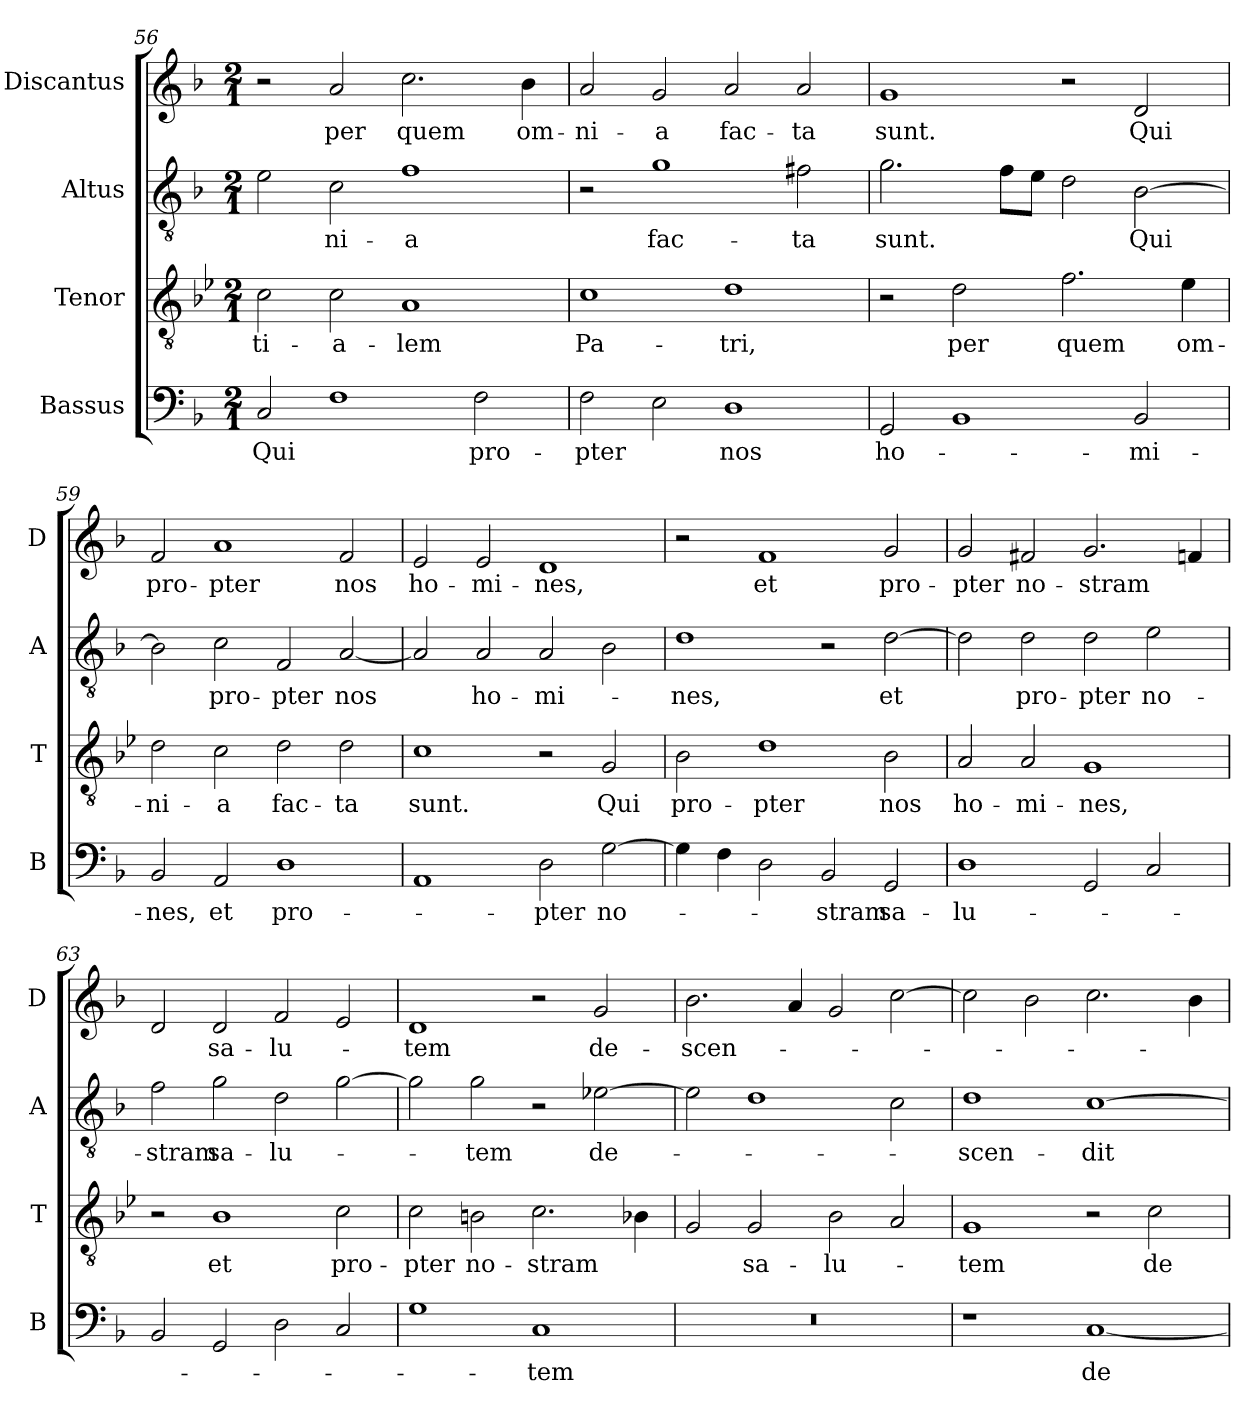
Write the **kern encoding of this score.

**kern	**text	**kern	**text	**kern	**text	**kern	**text
*part4	*part4	*part3	*part3	*part2	*part2	*part1	*part1
*staff4	*staff4	*staff3	*staff3	*staff2	*staff2	*staff1	*staff1
*I"Bassus	*	*I"Tenor	*	*I"Altus	*	*I"Discantus	*
*I'B	*	*I'T	*	*I'A	*	*I'D	*
*clefF4	*	*clefGv2	*	*clefGv2	*	*clefG2	*
*k[b-]	*	*k[b-e-]	*	*k[b-]	*	*k[b-]	*
*M2/1	*	*M2/1	*	*M2/1	*	*M2/1	*
=56	=56	=56	=56	=56	=56	=56	=56
2C/	Qui	2c\	-ti-	2e\	.	2r	.
1F	.	2c\	-a-	2c\	-ni-	2a/	per
.	.	1A	-lem	1f	-a	2.cc\	quem
2F\	pro-	.	.	.	.	.	.
.	.	.	.	.	.	4b-\	om-
=57	=57	=57	=57	=57	=57	=57	=57
2F\	-pter	1c	Pa-	2r	.	2a/	-ni-
2E\	.	.	.	1g	fac-	2g/	-a
1D	nos	1d	-tri,	.	.	2a/	fac-
.	.	.	.	2f#X\	-ta	2a/	-ta
=58	=58	=58	=58	=58	=58	=58	=58
2GG/	ho-	2r	.	2.g\	sunt.	1g	sunt.
1BB-	.	2d\	per	.	.	.	.
.	.	.	.	8f\L	.	.	.
.	.	.	.	8e\J	.	.	.
.	.	2.f\	quem	2d\	.	2r	.
2BB-/	-mi-	.	.	[2B-\	Qui	2d/	Qui
.	.	4e-\	om-	.	.	.	.
=59	=59	=59	=59	=59	=59	=59	=59
2BB-/	-nes,	2d\	-ni-	2B-\]	.	2f/	pro-
2AA/	et	2c\	-a	2c\	pro-	1a	-pter
1D	pro-	2d\	fac-	2F/	-pter	.	.
.	.	2d\	-ta	[2A/	nos	2f/	nos
=60	=60	=60	=60	=60	=60	=60	=60
1AA	.	1c	sunt.	2A/]	.	2e/	ho-
.	.	.	.	2A/	ho-	2e/	-mi-
2D\	-pter	2r	.	2A/	-mi-	1d	-nes,
[2G\	no-	2G/	Qui	2B-\	.	.	.
=61	=61	=61	=61	=61	=61	=61	=61
4G\]	.	2B-\	pro-	1d	-nes,	2r	.
4F\	.	.	.	.	.	.	.
2D\	.	1d	-pter	.	.	1f	et
2BB-/	-stram	.	.	2r	.	.	.
2GG/	sa-	2B-\	nos	[2d\	et	2g/	pro-
=62	=62	=62	=62	=62	=62	=62	=62
1D	-lu-	2A/	ho-	2d\]	.	2g/	-pter
.	.	2A/	-mi-	2d\	pro-	2f#X/	no-
2GG/	.	1G	-nes,	2d\	-pter	2.g/	-stram
2C/	.	.	.	2e\	no-	.	.
.	.	.	.	.	.	4fn/	.
=63	=63	=63	=63	=63	=63	=63	=63
2BB-/	.	2r	.	2f\	-stram	2d/	.
2GG/	.	1B-	et	2g\	sa-	2d/	sa-
2D\	.	.	.	2d\	-lu-	2f/	-lu-
2C/	.	2c\	pro-	[2g\	.	2e/	.
=64	=64	=64	=64	=64	=64	=64	=64
1G	.	2c\	-pter	2g\]	.	1d	-tem
.	.	2Bn\	no-	2g\	-tem	.	.
1C	-tem	2.c\	-stram	2r	.	2r	.
.	.	.	.	[2e-X\	de-	2g/	de-
.	.	4B-X\	.	.	.	.	.
=65	=65	=65	=65	=65	=65	=65	=65
0r	.	2G/	.	2e-\]	.	2.b-\	-scen-
.	.	2G/	sa-	1d	.	.	.
.	.	.	.	.	.	4a/	.
.	.	2B-\	-lu-	.	.	2g/	.
.	.	2A/	.	2c\	.	[2cc\	.
=66	=66	=66	=66	=66	=66	=66	=66
1r	.	1G	-tem	1d	-scen-	2cc\]	.
.	.	.	.	.	.	2b-\	.
[1C	de-	2r	.	[1c	-dit	2.cc\	.
.	.	2c\	de-	.	.	.	.
.	.	.	.	.	.	4b-\	.
=	=	=	=	=	=	=	=
*-	*-	*-	*-	*-	*-	*-	*-
